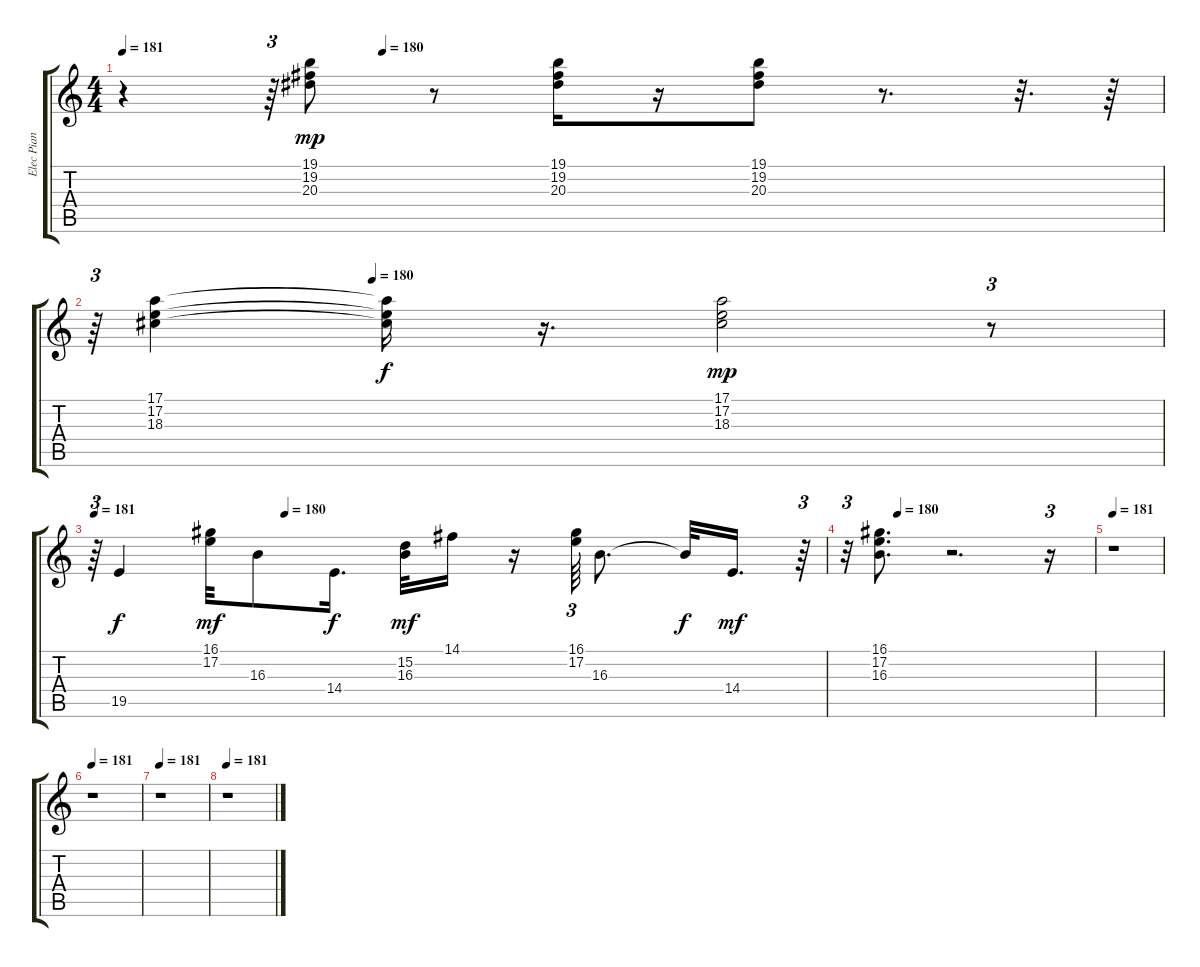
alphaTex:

\track ("Elec Pian" "Elec Pian") {instrument honkytonkpiano}
\staff {score tabs}
\tuning (E4 B3 G3 D3 A2 E2) {hide}
\ts (4 4)
\tempo 181
\tempo (180 0.25)
\clef g2
\ks c
r.4{dy f} r.64{tu (3 2)} (19.1 19.2 20.3).8{dy mp} r.8 (19.1 19.2 20.3).16 r.16 (19.1 19.2 20.3).8 r.8{d} r.32{d} r.64 |
\tempo (180 0.2604166666666667)
r.64{tu (3 2)} (17.1 17.2 18.3).4 (17.1{t} 17.2{t} 18.3{t}).16{dy f} r.16{d} (17.1 17.2 18.3).2{dy mp} r.8{tu (3 2)} |
\tempo 181
\tempo (180 0.2604166666666667)
r.64{tu (3 2)} 19.5.4{dy f} (16.1 17.2).32{dy mf} 16.3.8 14.4.16{d dy f} (15.2 16.3).32{dy mf} 14.1.16 r.16 (16.1 17.2).64{tu (3 2)} 16.3.8{d} 16.3{t}.32{dy f} 14.4.16{d dy mf} r.64{tu (3 2)} |
\tempo (180 0.20833333333333334)
r.32{tu (3 2)} (16.1 17.2 16.3).8{d} r.2{d} r.16{tu (3 2)} |
\tempo 181
r.1 |
\tempo 181
r.1 |
\tempo 181
r.1 |
\tempo 181
r.1
